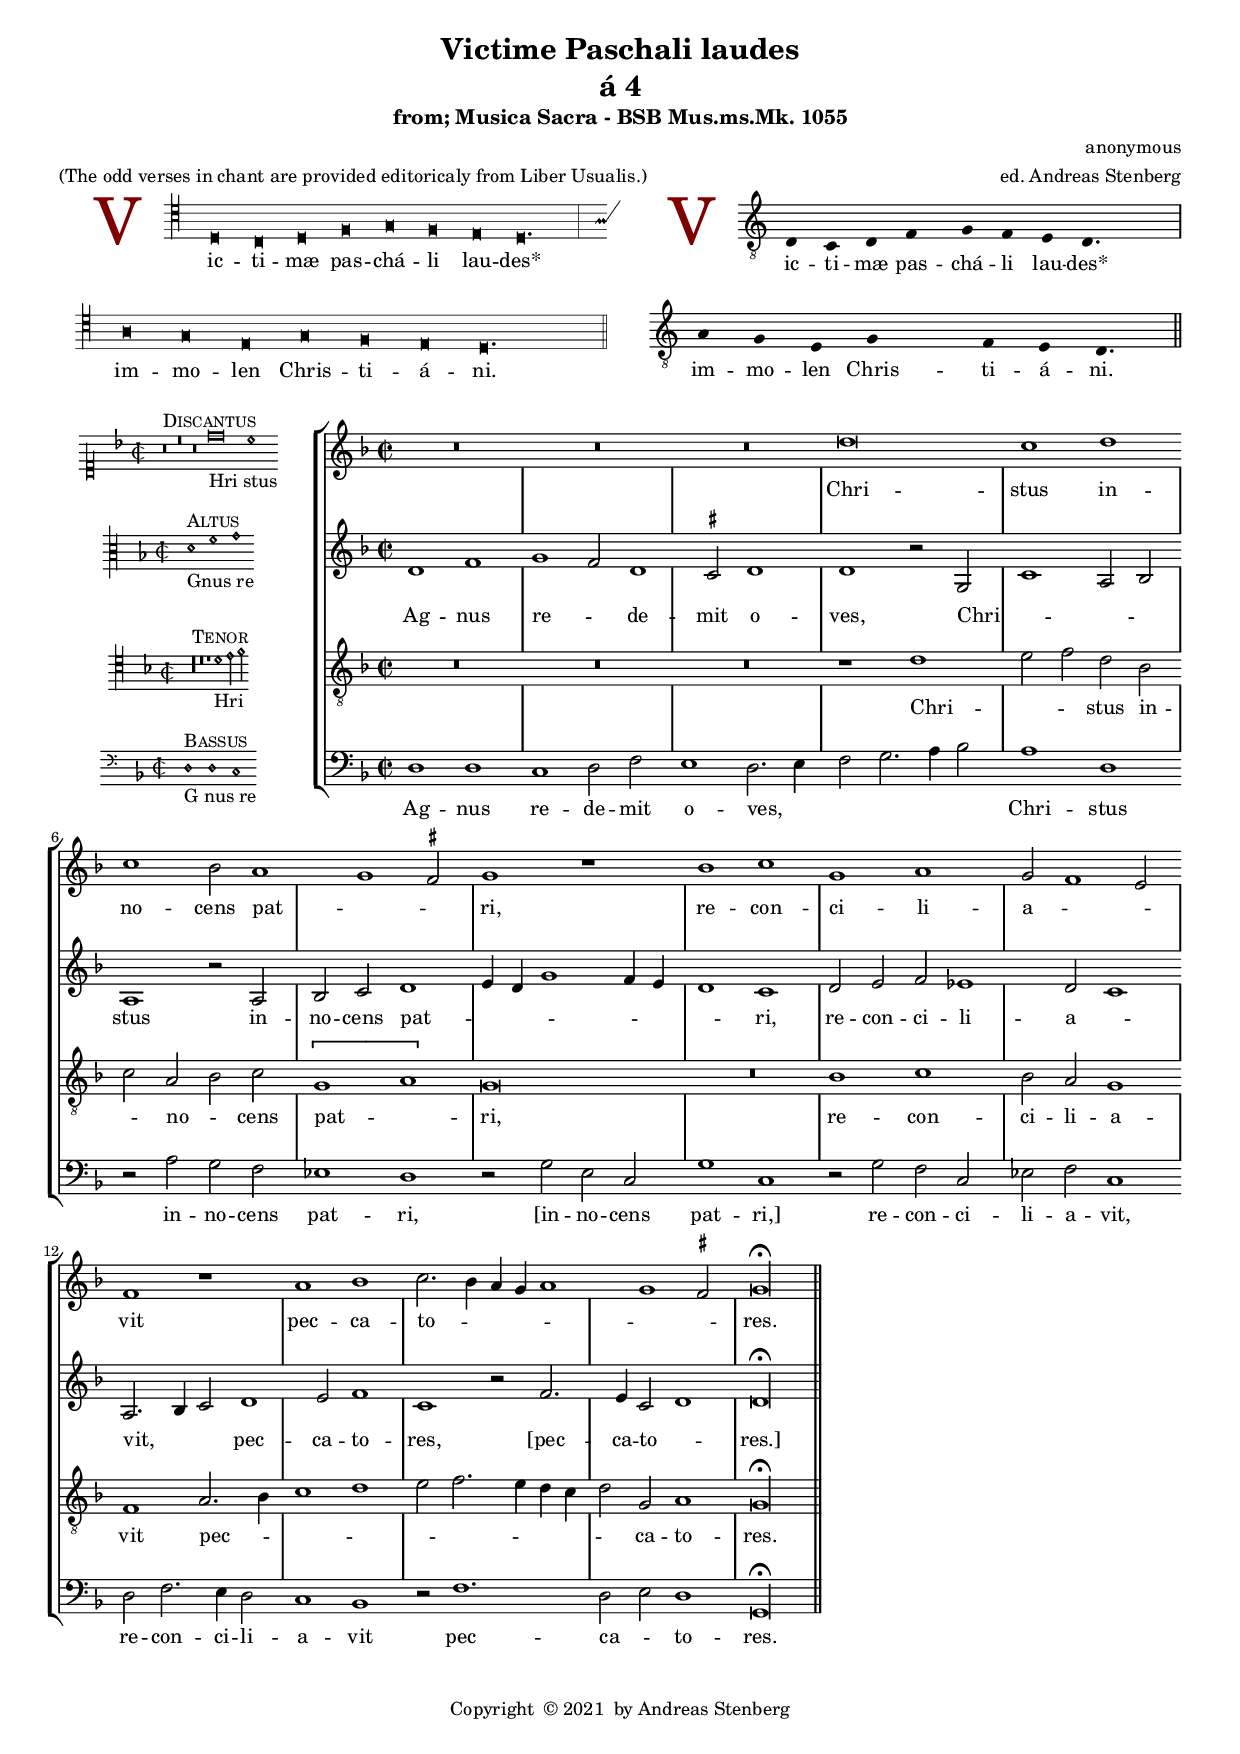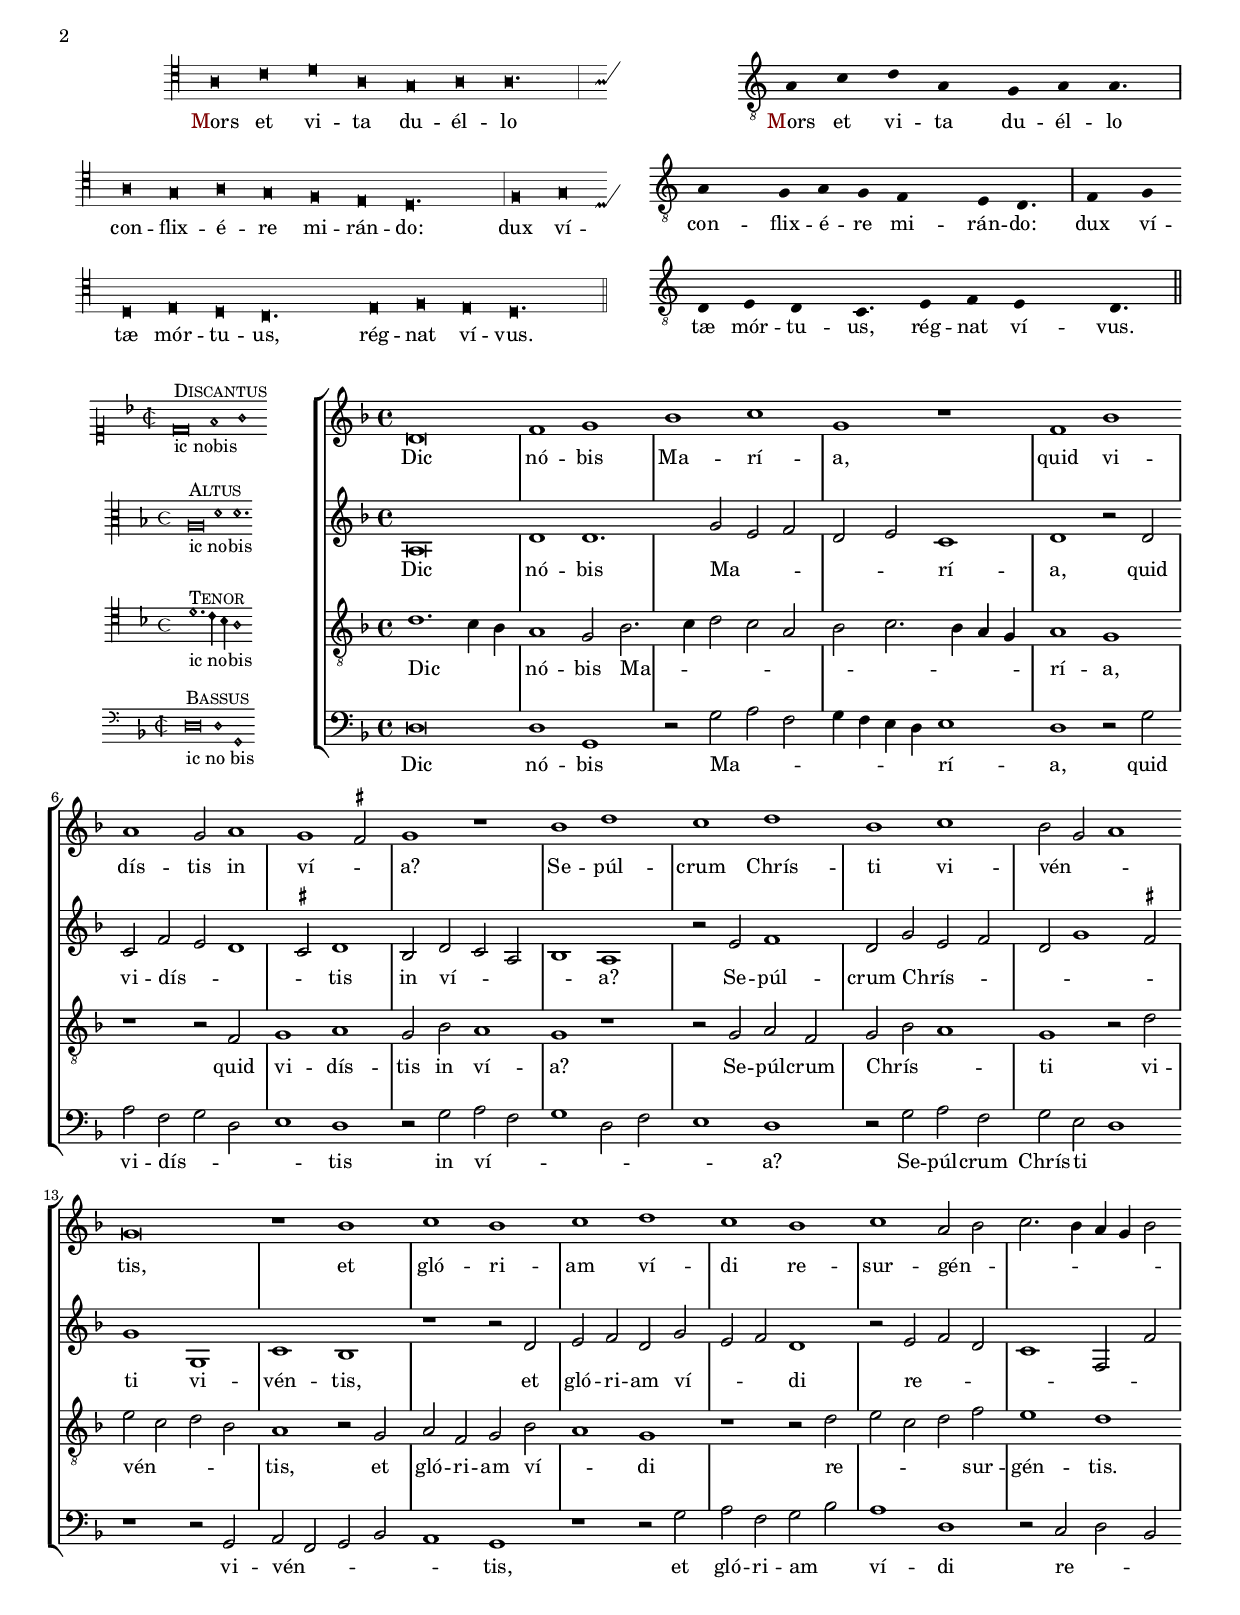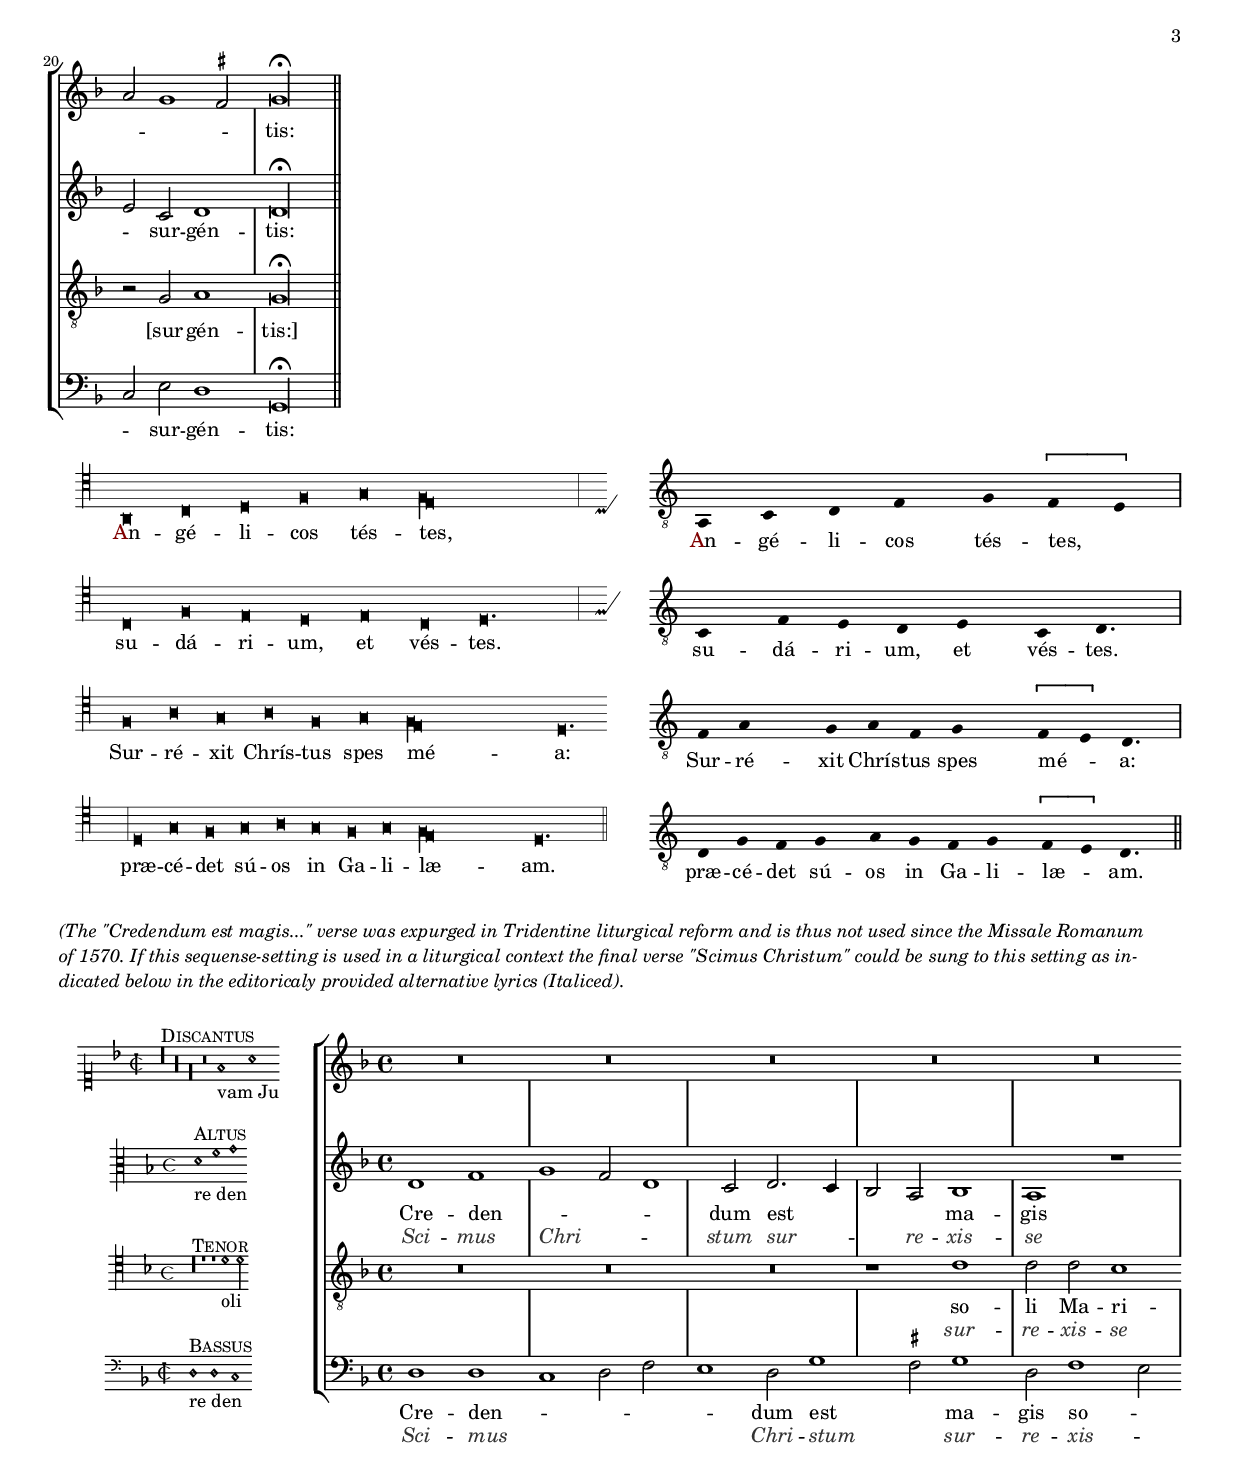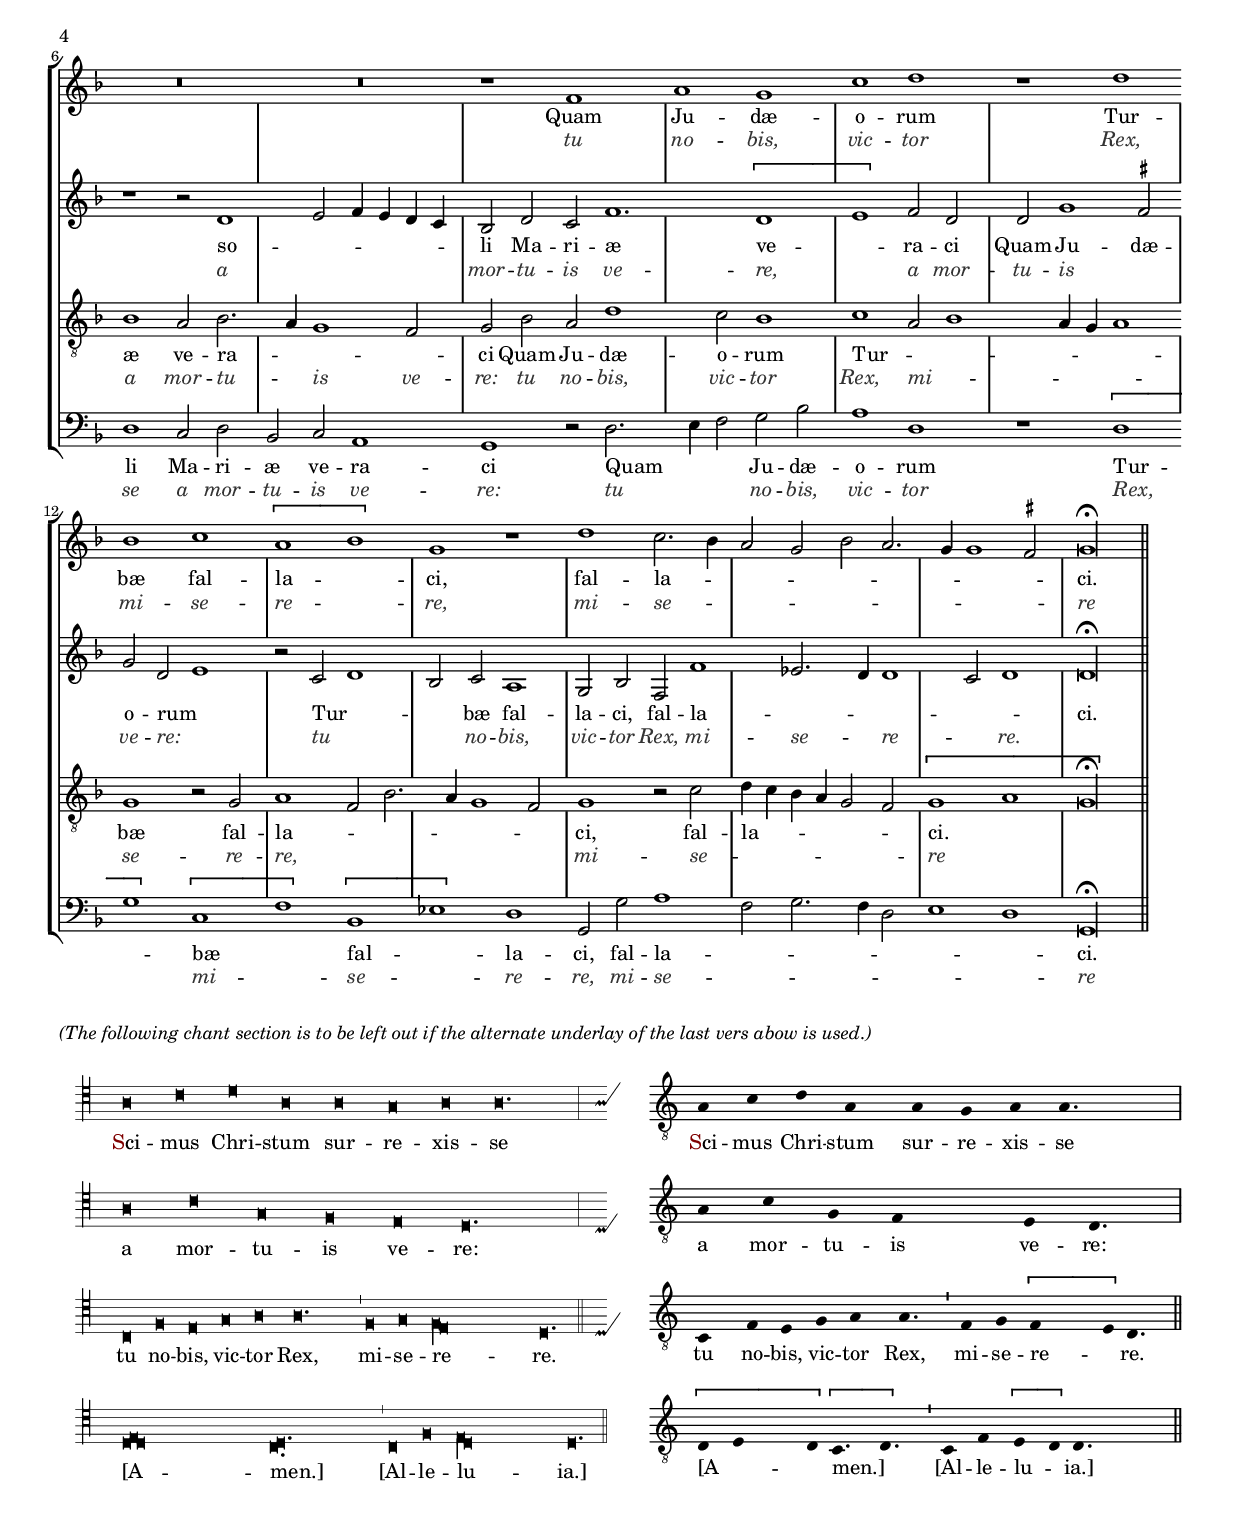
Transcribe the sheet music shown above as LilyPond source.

\version "2.18.0"
\include "deutsch.ly"
ficta = \once \set suggestAccidentals =##t
#(append! supported-clefs '(("mensural-f3" . ("clefs.mensural.f" 0 0))))
#(set-global-staff-size 16)
\header {
  title = \markup \center-column {
    "Victime Paschali laudes"
    "á 4"
    \vspace #0.5

  }
  subtitle = "from; Musica Sacra - BSB Mus.ms.Mk. 1055"
  composer = "anonymous"
  arranger = "ed. Andreas Stenberg"
  poet = ""
  meter ="(The odd verses in chant are provided editoricaly from Liber Usualis.) "
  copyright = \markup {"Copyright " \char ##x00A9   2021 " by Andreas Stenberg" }
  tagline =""
}

%% Victimae paschali laudes
chant = \relative c {
  \set Score.tempoHideNote = ##t
  \tempo \breve = 112
  \set Staff.instrumentName = \markup {
    \with-color #darkred  \fontsize #'11  "V" }
  \clef "petrucci-c4"
  \override Staff.TimeSignature.stencil =##f
  \override NoteHead.style =#'blackpetrucci
  d\breve c
  d f
  g f
  e d\breve. s1
  \break
  \once \revert Staff.BarLine.transparent
  \bar "|"
  a'\breve  g
  e g
  f e
  d\breve. s1
  \once \revert Staff.BarLine.transparent
  \bar "||"

}
Victimae = \lyricmode {
  ic  -- ti -- mæ pas -- chá -- li lau -- des*
  im -- mo -- len Chris -- ti -- á -- ni.
}
transcript = \relative {
  \set Staff.instrumentName = \markup {
    \with-color #darkred  \fontsize #'11  "V" }
  \clef "G_8"
  \override Staff.BarLine.transparent =##t
  \override Slur.transparent =##t
  d4 c
  d f
  g f
  e d4.
  \break
  \once \revert Staff.BarLine.transparent
  \bar "|"
  a'4  g
  e g
  f e
  d4.
  \once \revert Staff.BarLine.transparent
  \bar "||"

}
\markup {
  \column {
    \fill-line {
      \score {
        <<
          \new MensuralVoice = "discantus" \relative {
            \hide Score.BarNumber {
              %       \set Staff.instrumentName =\markup { \with-color #darkred "Antiph." }
              %              \override Staff.StaffSymbol.line-count = #4
              %              \override Staff.TimeSignature.stencil =##f
              \override NoteHead.style =#'blackpetrucci
              \chant
            }
          }
          \new Lyrics \lyricsto "discantus" {
            \Victimae
          }
        >>
        \layout {
          ragged-last = ##f
                    system-count = #2
          line-width = #90
        }
      }

      \score {
        \new Staff <<
          \new Voice = "melody" \transcript
          \new Lyrics = "one" \lyricsto melody \Victimae
        >>
        \layout {
          ragged-last = ##f
          system-count = #2
          line-width = #90
          \context {
            \Staff
            \remove "Time_signature_engraver"
            %      \remove "Bar_engraver"
          }
          \context {
            \Voice
            \remove "Stem_engraver"
          }
        }
      }
    }
    \vspace #1.5
  }
}

%% Agnus redemit oves

global = {
  \key f \major
}

sopMusic = \relative c'' {

  \set Score.tempoHideNote = ##t
  \tempo 2 = 112
  \time 2/2
  \set Timing.measureLength = #(ly:make-moment 4/2)
  \override Staff.BarLine.transparent = ##t
 R\breve*3
 d\breve
 c1 d1
 c1 b2 a1(
 g1 \ficta  fis2)
 g1 r1
 b1 c1
 g1 a1
 g2( f1 e2)
 f1 r1
 a1 b1
 c2.( b4 a4 g4
 a1
 g1 \ficta fis2)
 \cadenzaOn
 g\longa^\fermata
 \revert Staff.BarLine.transparent
  \bar "||"
  \cadenzaOff
}
sopWords = \lyricmode {
  Chri -- stus in -- no -- cens pat -- ri,
  re -- con -- ci -- li -- a -- vit
  pec -- ca -- to -- res.
}
altoMusic = \relative c' {
  \override Staff.BarLine.transparent = ##t
  d1 f1
  g1( f2) d1
  \ficta cis2 d1
  d1 r2 g,2(
  c1 a2 b2)
  a1 r2 a2
  b2 c2 d1(
  e4 d4 g1 f4 e4
  d1) c1
  d2 e2 f2 es1
  d2( c1)
  a2.( b4
  c2) d1
  e2 f1
  c1 r2 f2.
  e4 c2( d1)
  d\longa^\fermata
  \revert Staff.BarLine.transparent
}
altoWords = \lyricmode {
  Ag -- nus re -- de -- mit o -- ves,
  Chri -- stus in -- no -- cens pat -- ri,
  re -- con -- ci -- li -- a -- vit,
  pec -- ca -- to -- res,
  [pec -- ca -- to -- res.]
}
tenorMusic = \relative c' {
  \clef "G_8"
  \override Staff.BarLine.transparent = ##t
   R\breve*3
   r1 d1(
   e2 f2) d2 b2(
   c2) a2( b2) c2
   \[g1( a1)\]
   g\breve
   R\breve
   b1 c1
   b2 a2 g1
   f1 a2.( b4
   c1 d1
   e2
   f2. e4 d4 c4
   d2) g,2 a1
   g\longa^\fermata
 \revert Staff.BarLine.transparent
}
tenorWords = \lyricmode {
  Chri -- stus in -- no -- cens pat -- ri,
  re -- con -- ci -- li -- a -- vit
  pec -- ca -- to -- res.
}
bassMusic = \relative c {
  \override Staff.BarLine.transparent = ##t
  d1 d1
  c1 d2 f2
  e1 d2.( e4
  f2 g2. a4 b2)
  a1 d,1
  r2 a'2 g2 f2
  es1 d1
  r2 g2 e2 c2
  g'1 c,1
  r2 g'2 f2 c2
  es2 f2
  c1
  d2 f2. e4 d2
  c1 b1
  r2 f'1.
  d2( e2) d1
  g,\longa^\fermata
  \revert Staff.BarLine.transparent
}
bassWords = \lyricmode {
  Ag -- nus re -- de -- mit o -- ves,
  Chri -- stus in -- no -- cens pat -- ri,
  [in -- no -- cens pat -- ri,]
  re -- con -- ci -- li -- a -- vit,
  re -- con -- ci -- li -- a -- vit
  pec -- ca -- to -- res.
}
incipitDiscantus = \markup {
  \score {
    {
      %      \set Staff.instrumentName = #"Tenor "
      \override NoteHead.style = #'neomensural
      \override Rest.style = #'neomensural
      \override Staff.TimeSignature.style = #'mensural
      \cadenzaOn
      \clef "petrucci-c1"
      \key f \major
      \time 2/2

      r\breve ^\markup { \smallCaps"Discantus"}
      b'\breve \rest
      r\breve
      d''\breve_"Hri stus"
      c''1
    }
    \layout {
      \context {
        \Voice
        \remove "Ligature_bracket_engraver"
        \consists "Mensural_ligature_engraver"
      }
      line-width = 4.5\cm
    }
  }
}


incipitAltus = \markup {
  \score {
    {
      %      \set Staff.instrumentName = #"Tenor "
      \override NoteHead.style = #'neomensural
      \override Rest.style = #'neomensural
      \override Staff.TimeSignature.style = #'mensural
      \cadenzaOn
      \clef "petrucci-c3"
      \key f \major
      \time 2/2
      d'1^\markup \smallCaps"Altus"_"Gnus re"
      f'1 g'1
    }
    \layout {
      \context {
        \Voice
        \remove "Ligature_bracket_engraver"
        \consists "Mensural_ligature_engraver"
      }
      line-width = 4.5\cm
    }
  }
}


incipitTenor = \markup {
  \score {
    {
      %      \set Staff.instrumentName = #"Tenor "
      \override NoteHead.style = #'neomensural
      \override Rest.style = #'neomensural
      \override Staff.TimeSignature.style = #'mensural
      \cadenzaOn
      \clef "petrucci-c4"
      \key f \major
      \time 2/2
      c'\longa \rest ^\markup \smallCaps"Tenor"
      c'\breve \rest
      c'1 \rest d'1_"Hri "
      e'2 f'2
    }
    \layout {
      \context {
        \Voice
        \remove "Ligature_bracket_engraver"
        \consists "Mensural_ligature_engraver"
      }
      line-width = 5.0\cm
    }
  }
}
#(append! supported-clefs '(("mensural-f3" . ("clefs.mensural.f" 0 0))))

incipitBassus = \markup {
  \score {
    {
      %      \set Staff.instrumentName = #"Tenor "
      \override NoteHead.style = #'neomensural
      \override Rest.style = #'neomensural
      \override Staff.TimeSignature.style = #'mensural
      \cadenzaOn
      \clef "mensural-f"
      \key f \major
      \time 2/2
      d1 ^\markup \smallCaps"Bassus"_"G nus re"
      d1 c1
    }
    \layout {
      \context {
        \Voice
        \remove "Ligature_bracket_engraver"
        \consists "Mensural_ligature_engraver"
      }
      line-width = 4.5\cm
    }
  }
}


\score {
  <<
    \new StaffGroup \with {
      \override VerticalAxisGroup.staff-staff-spacing = #'((basic-distance . 12))
    } <<
      \new Staff = treble <<
        \set Staff.instrumentName = \incipitDiscantus
        \new Voice = "sopranos" {
          \set  Staff.midiInstrument ="choir aahs"
          %	\voiceOne
          << \global \sopMusic >>
        }
      >>
      \new Lyrics = sopranos { s1 }

      \new Staff = "medius" <<
        \set Staff.instrumentName = \incipitAltus

        \new Voice = "altos" {
          %	\voiceTwo
          \set  Staff.midiInstrument ="choir aahs"
          << \global \altoMusic >>
        }
      >>

      \new Lyrics = "altos" { s1 }
      \new Staff = tenors <<
        \set Staff.instrumentName = \incipitTenor

        \clef "treble"
        \new Voice = "tenors" {
          \set  Staff.midiInstrument ="choir aahs"
          %	\voiceOne
          << \global \tenorMusic >>
        }
      >>
      \new Lyrics = "tenors" { s1 }

      \new Staff ="basses" {
        \set Staff.instrumentName = \incipitBassus

        \new Voice = "basses" {
          \set  Staff.midiInstrument ="choir aahs"
          \clef "bass"
          %	\voiceTwo
          << \global \bassMusic >>
        }
      }
    >>
    \new Lyrics = basses { s1 }

    \context Lyrics = sopranos \lyricsto sopranos \sopWords
    \context Lyrics = altos \lyricsto altos \altoWords
    \context Lyrics = tenors \lyricsto tenors \tenorWords
    \context Lyrics = basses \lyricsto basses \bassWords
  >>
  \layout {
    \context {
      \Score
      % no bars in staves
      %      \override BarLine.transparent = ##t

    }
    % the next three instructions keep the lyrics between the bar lines
    \context {
      \Lyrics
      \consists "Bar_engraver"
      \override BarLine.transparent = ##t
    }
    \context {
      \StaffGroup
      \consists "Separating_line_group_engraver"
    }
    \context {
      \Voice
      % no slurs
      \override Slur.transparent = ##t
      % Comment in the below "\remove" command to allow line
      % breaking also at those barlines where a note overlaps
      % into the next bar.  The command is commented out in this
      % short example score, but especially for large scores, you
      % will typically yield better line breaking and thus improve
      % overall spacing if you comment in the following command.
      %\remove "Forbid_line_break_engraver"
    }
    indent = 4.5\cm
  }

}
\paper {
  ragged-bottom = ##t
  ragged-last-bottom = ##t
  ragged-last = ##t
}

%% Mors et vita

\pageBreak
chantII = \relative c {
  \set Score.tempoHideNote = ##t
  \tempo \breve = 112
  \clef "petrucci-c4"
  \override Staff.TimeSignature.stencil =##f
  \override NoteHead.style =#'blackpetrucci
  \time 2/2
  a'\breve c
  d a
  g a
  a\breve. s1
  \break
  \once \revert Staff.BarLine.transparent
  \bar "|"
  a\breve  g
  a g
  f e
  d\breve. s1
  \once \revert Staff.BarLine.transparent
  \bar "|"
  f\breve  g
  d e
  d c\breve. s1
  e\breve f
  e
  d\breve. s1
  \once \revert Staff.BarLine.transparent
  \bar "||"

}
Mors-et-vita = \lyricmode {
  \markup { \concat { \with-color #darkred M ors } } et vi -- ta du -- él -- lo
  con -- flix -- é -- re mi -- rán -- do:
  dux ví -- tæ mór -- tu -- us, rég -- nat ví -- vus.
}
transcriptII = \relative {
  \clef "G_8"
  \hide Score.BarNumber
  \override Staff.BarLine.transparent =##t
  \override Slur.transparent =##t
  a4 c
  d a
  g a
  a4.
  \once \revert Staff.BarLine.transparent
  \bar "|"
  a4  g
  a g
  f e
  d4.
  \once \revert Staff.BarLine.transparent
  \bar "|"
  f4  g \break \bar ""
  d e
  d c4.
  e4 f
  e
  d4.
  \once \revert Staff.BarLine.transparent
  \bar "||"

}
\markup {
  \column {
    \fill-line {
      \score {
        <<
          \new MensuralVoice = "discantus" \relative {
            \hide Score.BarNumber {
              %       \set Staff.instrumentName =\markup { \with-color #darkred "Antiph." }
              %              \override Staff.StaffSymbol.line-count = #4
              %              \override Staff.TimeSignature.stencil =##f
              \override NoteHead.style =#'blackpetrucci
              \chantII
            }
          }
          \new Lyrics \lyricsto "discantus" {
            \Mors-et-vita
          }
        >>
        \layout {
          ragged-last = ##f
          system-count = #3
          line-width = #90
        }
      }
      \score {
        \new Staff <<
          \new Voice = "melody" \transcriptII
          \new Lyrics = "one" \lyricsto melody \Mors-et-vita
        >>
        \layout {
          ragged-last = ##f
          %          system-count = #1
          line-width = #90
          \context {
            \Staff
            \remove "Time_signature_engraver"
            %      \remove "Bar_engraver"
          }
          \context {
            \Voice
            \remove "Stem_engraver"
          }
        }
      }
    }
    \vspace #1.5
  }
}
%% Dic nobis Maria
globalII = {
  \key f \major
}

sopMusicII = \relative c' {

  \set Score.tempoHideNote = ##t
  \tempo 1 = 112
  \time 4/4
  \set Timing.measureLength = #(ly:make-moment 4/2)
  \override Staff.BarLine.transparent = ##t
 d\breve
 f1 g1
 b1 c1
 g1 r1
 f1 b1
 a1 g2 a1
 g1( \ficta fis2)
 g1
 r1
 b1 d1
 c1 d1
 b1 c1
 b2( g2 a1)
 g\breve
 r1 b1
 c1 b1
 c1 d1
 c1 b1
 c1 a2( b2
 c2. b4 a4 g4 b2
 a2 g1 \ficta fis2)
 \cadenzaOn
 g\longa^\fermata
 \revert Staff.BarLine.transparent
  \bar "||"
  \cadenzaOff
}
sopWordsII = \lyricmode {
  Dic nó -- bis Ma -- rí -- a,
  quid vi -- dís -- tis in ví -- a?

  Se -- púl -- crum Chrís -- ti vi -- vén -- tis,
  et gló -- ri -- am ví -- di re -- sur -- gén -- tis:
}
altoMusicII = \relative c' {
  \override Staff.BarLine.transparent = ##t
  a\breve
  d1 d1.
  g2( e2 f2
  d2 e2) c1
  d1 r2 d2
  c2 f2( e2
  d1 \ficta
  cis2) d1
  b2 d2( c2 a2
  b1) a1
  r2 e'2 f1
  d2 g2( e2 f2
  d2 g1 \ficta fis2)
  g1 g,1
  c1 b1
  r1 r2 d2
  e2 f2 d2 g2(
  e2 f2) d1
  r2 e2( f2 d2
  c1 f,2 f'2
  e2) c2 d1
  d\longa^\fermata
  \revert Staff.BarLine.transparent
}
altoWordsII = \lyricmode {
  Dic nó -- bis Ma -- rí -- a,
  quid vi -- dís -- tis in ví -- a?

  Se -- púl -- crum Chrís -- ti vi -- vén -- tis,
  et gló -- ri -- am ví -- di re -- sur -- gén -- tis:
}
tenorMusicII = \relative c' {
  \clef "G_8"
  \override Staff.BarLine.transparent = ##t
   d1.( c4 b4)
   a1 g2 b2.(
   c4 d2 c2 a2
   b2 c2. b4 a4 g4)
   a1 g1
   r1 r2 f2
   g1 a1
   g2 b2 a1
   g1 r1
   r2 g2 a2 f2
   g2( b2 a1)
   g1  r2 d'2
   e2( c2
   d2 b2)
   a1 r2 g2
   a2 f2  g2 b2(
   a1) g1
   r1 r2 d'2(
   e2 c2  d2) f2
   e1 d1
   r2 g,2 a1
   g\longa^\fermata
 \revert Staff.BarLine.transparent
}
tenorWordsII = \lyricmode {
  Dic nó -- bis Ma -- rí -- a,
  quid vi -- dís -- tis in ví -- a?

  Se -- púl -- crum Chrís -- ti vi -- vén -- tis,
  et gló -- ri -- am ví -- di re -- sur -- gén -- tis.
  [sur -- gén -- tis:]
}
bassMusicII = \relative c {
  \override Staff.BarLine.transparent = ##t
  d\breve
  d1 g,1
  r2 g'2( a2 f2
  g4 f4 e4 d4 ) e1
  d1 r2 g2
  a2 f2( g2 d2
  e1) d1
  r2 g2 a2( f2
  g1 d2 f2
  e1) d1
  r2 g2 a2 f2
  g2 e2( d1)
  r1 r2 g,2
  a2( f2
  g2 b2
  a1) g1
  r1 r2 g'2
  a2 f2 g2( b2)
  a1 d,1
  r2 c2( d2 b2
  c2) e2  d1
  g,\longa^\fermata
  \revert Staff.BarLine.transparent
}
bassWordsII = \lyricmode {
  Dic nó -- bis Ma -- rí -- a,
  quid vi -- dís -- tis in ví -- a?

  Se -- púl -- crum Chrís -- ti vi -- vén -- tis,
  et gló -- ri -- am ví -- di re -- sur -- gén -- tis:
}
incipitDiscantusII = \markup {
  \score {
    {
      %      \set Staff.instrumentName = #"Tenor "
      \override NoteHead.style = #'neomensural
      \override Rest.style = #'neomensural
      \override Staff.TimeSignature.style = #'mensural
      \cadenzaOn
      \clef "petrucci-c1"
      \key f \major
      \time 2/2

      d'\breve ^\markup { \smallCaps"Discantus"} _"ic nobis"
      f'1 g'1
    }
    \layout {
      \context {
        \Voice
        \remove "Ligature_bracket_engraver"
        \consists "Mensural_ligature_engraver"
      }
      line-width = 4.5\cm
    }
  }
}


incipitAltusII = \markup {
  \score {
    {
      %      \set Staff.instrumentName = #"Tenor "
      \override NoteHead.style = #'neomensural
      \override Rest.style = #'neomensural
      \override Staff.TimeSignature.style = #'mensural
      \cadenzaOn
      \clef "petrucci-c3"
      \key f \major
      \time 4/4
      a\breve^\markup \smallCaps"Altus"_"ic nobis"
      d'1 d'1.
    }
    \layout {
      \context {
        \Voice
        \remove "Ligature_bracket_engraver"
        \consists "Mensural_ligature_engraver"
      }
      line-width = 4.5\cm
    }
  }
}


incipitTenorII = \markup {
  \score {
    {
      %      \set Staff.instrumentName = #"Tenor "
      \override NoteHead.style = #'neomensural
      \override Rest.style = #'neomensural
      \override Staff.TimeSignature.style = #'mensural
      \cadenzaOn
      \clef "petrucci-c4"
      \key f \major
      \time 4/4
      d'1.^\markup \smallCaps"Tenor" _"ic nobis"
      c'4 b4 a1
    }
    \layout {
      \context {
        \Voice
        \remove "Ligature_bracket_engraver"
        \consists "Mensural_ligature_engraver"
      }
      line-width = 5.0\cm
    }
  }
}
#(append! supported-clefs '(("mensural-f3" . ("clefs.mensural.f" 0 0))))

incipitBassusII = \markup {
  \score {
    {
      %      \set Staff.instrumentName = #"Tenor "
      \override NoteHead.style = #'neomensural
      \override Rest.style = #'neomensural
      \override Staff.TimeSignature.style = #'mensural
      \cadenzaOn
      \clef "mensural-f"
      \key f \major
      \time 2/2
      d\breve^\markup \smallCaps"Bassus"_"ic no bis"
      d1 g,1
    }
    \layout {
      \context {
        \Voice
        \remove "Ligature_bracket_engraver"
        \consists "Mensural_ligature_engraver"
      }
      line-width = 4.5\cm
    }
  }
}


\score {
  <<
    \new StaffGroup \with {
      \override VerticalAxisGroup.staff-staff-spacing = #'((basic-distance . 12))
    } <<
      \new Staff = treble <<
        \set Staff.instrumentName = \incipitDiscantusII
        \new Voice = "sopranos" {
          \set  Staff.midiInstrument ="choir aahs"
          %	\voiceOne
          << \globalII \sopMusicII >>
        }
      >>
      \new Lyrics = sopranos { s1 }

      \new Staff = "medius" <<
        \set Staff.instrumentName = \incipitAltusII

        \new Voice = "altos" {
          %	\voiceTwo
          \set  Staff.midiInstrument ="choir aahs"
          << \globalII \altoMusicII >>
        }
      >>

      \new Lyrics = "altos" { s1 }
      \new Staff = tenors <<
        \set Staff.instrumentName = \incipitTenorII

        \clef "treble"
        \new Voice = "tenors" {
          \set  Staff.midiInstrument ="choir aahs"
          %	\voiceOne
          << \globalII \tenorMusicII >>
        }
      >>
      \new Lyrics = "tenors" { s1 }

      \new Staff ="basses" {
        \set Staff.instrumentName = \incipitBassusII

        \new Voice = "basses" {
          \set  Staff.midiInstrument ="choir aahs"
          \clef "bass"
          %	\voiceTwo
          << \globalII \bassMusicII >>
        }
      }
    >>
    \new Lyrics = basses { s1 }

    \context Lyrics = sopranos \lyricsto sopranos \sopWordsII
    \context Lyrics = altos \lyricsto altos \altoWordsII
    \context Lyrics = tenors \lyricsto tenors \tenorWordsII
    \context Lyrics = basses \lyricsto basses \bassWordsII
  >>
  \layout {
    \context {
      \Score
      % no bars in staves
      %      \override BarLine.transparent = ##t

    }
    % the next three instructions keep the lyrics between the bar lines
    \context {
      \Lyrics
      \consists "Bar_engraver"
      \override BarLine.transparent = ##t
    }
    \context {
      \StaffGroup
      \consists "Separating_line_group_engraver"
    }
    \context {
      \Voice
      % no slurs
      \override Slur.transparent = ##t
      % Comment in the below "\remove" command to allow line
      % breaking also at those barlines where a note overlaps
      % into the next bar.  The command is commented out in this
      % short example score, but especially for large scores, you
      % will typically yield better line breaking and thus improve
      % overall spacing if you comment in the following command.
      %\remove "Forbid_line_break_engraver"
    }
    indent = 4.5\cm
  }
  \header {
    piece = \markup {

    }
  }

}

%% Angelicos testes

% \pageBreak
chantIII = \relative c {
  \set Score.tempoHideNote = ##t
  \tempo \breve = 112
  \clef "petrucci-c4"
  \override Staff.TimeSignature.stencil =##f
  \override NoteHead.style =#'blackpetrucci
  \time 2/2
  a\breve c
  d f
  g
  \[f\melisma e\longa\melismaEnd\]
  \once \revert Staff.BarLine.transparent
  \bar "|"
  c\breve  f
  e d
  e c
  d\breve. s1
  \break
  \once \revert Staff.BarLine.transparent
  \bar "|"
  f\breve  a
  g a
  f g
  \[f\melisma e\longa*1/2\melismaEnd\]
  d\breve. s1
  \once \revert Staff.BarLine.transparent
  \bar "|"

  d\breve g
  f g
  a g
  f g
  \[f\melisma e\longa*1/2\melismaEnd\]
  d\breve. s1
  \once \revert Staff.BarLine.transparent
  \bar "||"

}
Angelicos = \lyricmode {
  \markup { \concat { \with-color #darkred A n } } -- gé -- li -- cos tés -- tes,
  su -- dá -- ri -- um, et vés -- tes.

  Sur -- ré -- xit Chrís -- tus spes mé -- a:
  præ -- cé -- det sú -- os  in Ga -- li -- læ -- am.
}
transcriptIII = \relative {
  \hide Score.BarNumber
  \clef "G_8"
  \override Staff.BarLine.transparent =##t
  \override Slur.transparent =##t
  a,4 c
  d f
  g
  \[f\melisma e4\melismaEnd\]
  \break
  \once \revert Staff.BarLine.transparent
  \bar "|"
  c4  f
  e d
  e c
  d4.
  \break
  \once \revert Staff.BarLine.transparent
  \bar "|"
  f4  a
  g a
  f g
  \[f\melisma e4\melismaEnd\]
  d4.
  \once \revert Staff.BarLine.transparent
  \bar "|"

  d4 g
  f g
  a g
  f g
  \[f\melisma e4\melismaEnd\]
  d4.
  \once \revert Staff.BarLine.transparent
  \bar "||"

}
\markup {
  \column {
    \fill-line {
      \score {
        <<
          \new MensuralVoice = "discantus" \relative {
            \hide Score.BarNumber {
              %       \set Staff.instrumentName =\markup { \with-color #darkred "Antiph." }
              %              \override Staff.StaffSymbol.line-count = #4
              %              \override Staff.TimeSignature.stencil =##f
              \override NoteHead.style =#'blackpetrucci
              \chantIII
            }
          }
          \new Lyrics \lyricsto "discantus" {
            \Angelicos
          }
        >>
        \layout {
          indent = #0.0
          ragged-last = ##f
          system-count = #4
          line-width = #90
        }
      }

      \score {
        \new Staff <<
          \new Voice = "melody" \transcriptIII
          \new Lyrics = "one" \lyricsto melody \Angelicos
        >>
        \layout {
          indent = #0.0
          ragged-last = ##f
          system-count = #4
          line-width = #90

          \context {
            \Staff
            \remove "Time_signature_engraver"
            %      \remove "Bar_engraver"
          }
          \context {
            \Voice
            \remove "Stem_engraver"
          }
        }
      }
    }
    \vspace #1.5
  }
}
%% Credendum est magis
\markup {
  \column {
    \italic
    "(The \"Credendum est magis...\" verse was expurged in Tridentine liturgical reform and is thus not used since the Missale Romanum "
    \italic
    "of 1570. If this sequense-setting is used in a liturgical context the final verse \"Scimus Christum\" could be sung to this setting as in- "
    \italic
    "dicated below in the editoricaly provided alternative lyrics (Italiced)."
    \vspace #1.5
  }
}

\layout {
  \context {
    \Lyrics
    \name AltLyrics
    \alias Lyrics
    \override StanzaNumber.font-series = #'medium
    \override LyricText.font-shape = #'italic
    \override LyricText.color = #(x11-color 'grey20)
  }
  \context {
    \StaffGroup
    \accepts AltLyrics
  }
}


globalIII = {
  \key f \major
}

sopMusicIII = \relative c' {

  \set Score.tempoHideNote = ##t
  \tempo 2 = 112
  \time 4/4
  \set Timing.measureLength = #(ly:make-moment 4/2)
  \override Staff.BarLine.transparent = ##t
 R\breve*7
 r1 f1
 a1 g1
 c1 d1
 r1 d1
 b1 c1
 \[a1( b1)\]
 g1 r1
 d'1 c2.( b4
 a2 g2
 b2 a2.
 g4 g1 \ficta fis2)
 \cadenzaOn
 g\longa^\fermata
 \revert Staff.BarLine.transparent
  \bar "||"
 \cadenzaOff
}
sopWordsIII = \lyricmode {
  Quam Ju -- dæ -- o -- rum Tur -- bæ fal -- la -- ci,
  fal -- la -- ci.
}
sopWordsIIIb = \lyricmode {
%  Sci  -- mus Chri -- stum sur -- re -- xis -- se
%  a_mor -- tu -- is
%  a mor -- tu -- is ve -- re:
  tu no -- bis, vic -- tor Rex, mi -- se -- re -- re,
  mi -- se -- re -- re.
}
altoMusicIII = \relative c' {
  \override Staff.BarLine.transparent = ##t
  d1 f1(
  g1 f2 d1)
  c2 d2.( c4
  b2 a2) b1
  a1 r1
  r1 r2 d1(
  e2 f4 e4 d4 c4)
  b2 d2 c2 f1.
  \[d1(
  e1)\] f2 d2
  d2 g1 \ficta  fis2
  g2 d2( e1)
  r2 c2(
  d1
  b2) c2 a1
  g2 b2 f2 f'1(
  es2. d4 d1
  c2 d1)
  d\longa^\fermata
  \revert Staff.BarLine.transparent
}
altoWordsIII = \lyricmode {
  Cre -- den -- dum est ma -- gis so -- li
  Ma -- ri -- æ ve -- ra -- ci
  Quam Ju -- dæ -- o -- rum Tur -- bæ fal -- la -- ci,
  fal -- la -- ci.
}
altoWordsIIIb = \lyricmode {
  \set ignoreMelismata = ##t  Sci  -- mus   Chri -- _ _ stum  sur -- _ _ re -- xis -- se
  %a_mor -- tu -- is
  \unset ignoreMelismata
  a mor -- tu -- is ve -- re,
  a mor -- tu -- is _  ve -- re:
  tu no -- bis, vic -- tor Rex, \set ignoreMelismata = ##t mi -- se -- _ re -- _ re.
}
tenorMusicIII = \relative c' {
  \clef "G_8"
  \override Staff.BarLine.transparent = ##t
   R\breve*3
   r1 d1
   d2 d2 c1
   b1 a2 b2.(
   a4 g1 f2)
   g2 b2 a2 d1
   c2 b1
   c1( a2 b1
   a4 g4 a1)
   g1 r2 g2
   a1( f2 b2.
   a4 g1
   f2) g1
   r2 c2 d4( c4
   b4 a4 g2 f2)
   \[g1( a1
   g\longa^\fermata\]
 \revert Staff.BarLine.transparent
}
tenorWordsIII = \lyricmode {
  so -- li Ma -- ri -- æ ve -- ra -- ci
  Quam Ju -- dæ -- o -- rum Tur -- bæ fal -- la -- ci,
  fal -- la -- ci.
}
tenorWordsIIIb = \lyricmode {
  %Sci  -- mus Chri -- stum
  sur -- re -- xis -- se
  a mor -- \set ignoreMelismata = ##t tu -- _ is ve -- re:
  tu no -- bis, vic -- tor Rex, \unset ignoreMelismata mi -- se -- re -- re,
  mi -- se -- _ re -- re.
}
bassMusicIII = \relative c {
  \override Staff.BarLine.transparent = ##t
  d1 d1(
  c1 d2 f2
  e1) d2 g1( \ficta fis2)
  g1 d2 f1(
  e2)
  d1
  c2 d2 b2 c2
  a1 g1
  r2 d'2.( e4 f2)
  g2 b2 a1
  d,1 r1
  \[d1( g1)\]
  \[c,1( f1)\]
  \[b,1( es1)\]
  d1 g,2 g'2
  a1( f2 g2.
  f4 d2 e1
  d1)
  g,\longa^\fermata
  \revert Staff.BarLine.transparent
}
bassWordsIII = \lyricmode {
  Cre -- den -- dum est ma -- gis so -- li
  Ma -- ri -- æ ve -- ra -- ci
  Quam Ju -- dæ -- o -- rum Tur -- bæ fal -- la -- ci,
  fal -- la -- ci.
}
bassWordsIIIb = \lyricmode {
  Sci  -- mus Chri -- stum sur -- re -- xis -- se
  %a_mor -- tu -- is
  a mor -- tu -- is ve -- re:
  tu no -- bis, vic -- tor Rex, mi -- se -- re -- re,
  mi -- se -- re -- re.
}
incipitDiscantusIII = \markup {
  \score {
    {
      %      \set Staff.instrumentName = #"Tenor "
      \override NoteHead.style = #'neomensural
      \override Rest.style = #'neomensural
      \override Staff.TimeSignature.style = #'mensural
      \cadenzaOn
      \clef "petrucci-c1"
      \key f \major
      \time 2/2

      b'\longa \rest ^\markup { \smallCaps"Discantus"}
      g'\longa \rest
      e'\longa \rest
      g'\breve\rest
      f'1_"vam Ju"
      a'1
    }
    \layout {
      \context {
        \Voice
        \remove "Ligature_bracket_engraver"
        \consists "Mensural_ligature_engraver"
      }
      line-width = 4.5\cm
    }
  }
}


incipitAltusIII = \markup {
  \score {
    {
      %      \set Staff.instrumentName = #"Tenor "
      \override NoteHead.style = #'neomensural
      \override Rest.style = #'neomensural
      \override Staff.TimeSignature.style = #'mensural
      \cadenzaOn
      \clef "petrucci-c3"
      \key f \major
      \time 4/4
      d'1^\markup \smallCaps"Altus"_"re den"
      f'1 g'1
    }
    \layout {
      \context {
        \Voice
        \remove "Ligature_bracket_engraver"
        \consists "Mensural_ligature_engraver"
      }
      line-width = 4.5\cm
    }
  }
}


incipitTenorIII = \markup {
  \score {
    {
      %      \set Staff.instrumentName = #"Tenor "
      \override NoteHead.style = #'neomensural
      \override Rest.style = #'neomensural
      \override Staff.TimeSignature.style = #'mensural
      \cadenzaOn
      \clef "petrucci-c4"
      \key f \major
      \time 4/4
      c'\longa \rest ^\markup \smallCaps"Tenor"
      c'1 \rest c'1\rest
      d'1_"oli"
      d'2
    }
    \layout {
      \context {
        \Voice
        \remove "Ligature_bracket_engraver"
        \consists "Mensural_ligature_engraver"
      }
      line-width = 5.0\cm
    }
  }
}
#(append! supported-clefs '(("mensural-f3" . ("clefs.mensural.f" 0 0))))

incipitBassusIII = \markup {
  \score {
    {
      %      \set Staff.instrumentName = #"Tenor "
      \override NoteHead.style = #'neomensural
      \override Rest.style = #'neomensural
      \override Staff.TimeSignature.style = #'mensural
      \cadenzaOn
      \clef "mensural-f"
      \key f \major
      \time 2/2
      d1^\markup \smallCaps"Bassus"_"re den"
      d1 c1
    }
    \layout {
      \context {
        \Voice
        \remove "Ligature_bracket_engraver"
        \consists "Mensural_ligature_engraver"
      }
      line-width = 4.5\cm
    }
  }
}


\score {
  <<
    \new StaffGroup \with {
      \override VerticalAxisGroup.staff-staff-spacing = #'((basic-distance . 12))
    } <<
      \new Staff = treble <<
        \set Staff.instrumentName = \incipitDiscantusIII
        \new Voice = "sopranos" {
          \set  Staff.midiInstrument ="choir aahs"
          %	\voiceOne
          << \globalIII \sopMusicIII >>
        }
      >>
      \new Lyrics = sopranos { s1 }
      \new AltLyrics = sopranos { s1 }

      \new Staff = "medius" <<
        \set Staff.instrumentName = \incipitAltusIII

        \new Voice = "altos" {
          %	\voiceTwo
          \set  Staff.midiInstrument ="choir aahs"
          << \globalIII \altoMusicIII >>
        }
      >>

      \new Lyrics = "altos" { s1 }
      \new AltLyrics = "altos" { s1 }

      \new Staff = tenors <<
        \set Staff.instrumentName = \incipitTenorIII

        \clef "treble"
        \new Voice = "tenors" {
          \set  Staff.midiInstrument ="choir aahs"
          %	\voiceOne
          << \globalIII \tenorMusicIII >>
        }
      >>

      \new Lyrics = "tenors" { s1 }
      \new AltLyrics = "tenors" { s1 }

      \new Staff ="basses" {
        \set Staff.instrumentName = \incipitBassusIII

        \new Voice = "basses" {
          \set  Staff.midiInstrument ="choir aahs"
          \clef "bass"
          %	\voiceTwo
          << \globalIII \bassMusicIII >>
        }
      }
    >>

    \new Lyrics = basses { s1 }
    \new AltLyrics = basses { s1 }

    \context Lyrics = sopranos \lyricsto sopranos \sopWordsIII
    \context AltLyrics = sopranos \lyricsto sopranos \sopWordsIIIb
    \context Lyrics = altos \lyricsto altos \altoWordsIII
    \context AltLyrics = altos \lyricsto altos \altoWordsIIIb
    \context Lyrics = tenors \lyricsto tenors \tenorWordsIII
    \context AltLyrics = tenors \lyricsto tenors \tenorWordsIIIb
    \context Lyrics = basses \lyricsto basses \bassWordsIII
    \context AltLyrics = basses \lyricsto basses \bassWordsIIIb
  >>
  \layout {
    \context {
      \Score
      % no bars in staves
      %      \override BarLine.transparent = ##t

    }
    % the next three instructions keep the lyrics between the bar lines
    \context {
      \Lyrics
      \consists "Bar_engraver"
      \override BarLine.transparent = ##t
    }
    \context {
      \StaffGroup
      \consists "Separating_line_group_engraver"
    }
    \context {
      \Voice
      % no slurs
      \override Slur.transparent = ##t
      % Comment in the below "\remove" command to allow line
      % breaking also at those barlines where a note overlaps
      % into the next bar.  The command is commented out in this
      % short example score, but especially for large scores, you
      % will typically yield better line breaking and thus improve
      % overall spacing if you comment in the following command.
      %\remove "Forbid_line_break_engraver"
    }
    indent = 4.5\cm
  }
  \header {
    piece = \markup {
    }
  }

}

%% Scimus Christus

\markup {
  \column {
    \vspace #1.0
    \italic
  \line { (The following chant section is to be left out if the alternate underlay of the last vers abow is used.) }
  }
}

%\pageBreak
chantIV = \relative c {
  \set Score.tempoHideNote = ##t
  \tempo \longa = 76
  \clef "petrucci-c4"
  \override Staff.TimeSignature.stencil =##f
  \override NoteHead.style =#'blackpetrucci
  \time 2/2
  a'\breve c
  d a
  a g
  a a\breve. s1
  \break
  \once \revert Staff.BarLine.transparent
  \bar "|"
  a\breve c
  g f
  e
  d\breve. s1
  \break
  \once \revert Staff.BarLine.transparent
  \bar "|"
  c\breve f
  e g
  a a\breve. s1
  \once \revert Staff.BarLine.transparent
  \bar "'"

  f\breve g
  \[f\melisma e\longa*1/2\melismaEnd\]
  d\breve. s1
  \once \revert Staff.BarLine.transparent
  \bar "||"
  \break
  \[d\breve\melisma e d\longa*1/2\melismaEnd\]
  \[c\breve.\melisma d\melismaEnd\]
  \once \revert Staff.BarLine.transparent
  \bar "'"
  c\breve f
  \[e\melisma d\longa*1/2\melismaEnd\] d\breve.
  \once \revert Staff.BarLine.transparent
  \bar "||"
}
Scimus = \lyricmode {
  \markup { \concat { \with-color #darkred S ci } }  -- mus Chri -- stum sur -- re -- xis -- se
  a mor -- tu -- is ve -- re:
  tu no -- bis, vic -- tor Rex, mi -- se -- re -- re.
  [A -- men.] [Al -- le -- lu -- ia.]
}
transcriptIV = \relative {
  \clef "G_8"
  \override Staff.BarLine.transparent =##t
  \override Slur.transparent =##t
  a4 c
  d a
  a g
  a a4.
  \once \revert Staff.BarLine.transparent
  \bar "|"
  a4 c
  g f
  e
  d4.
  \break
  \once \revert Staff.BarLine.transparent
  \bar "|"
  c4 f
  e g
  a a4.
  \once \revert Staff.BarLine.transparent
  \bar "'"

  f4 g
  \[f\melisma e4*1/2\melismaEnd\]
  d4.
  \once \revert Staff.BarLine.transparent
  \bar "||"
  \break
  \[d4\melisma e d4*1/2\melismaEnd\]
  \[c4.\melisma d\melismaEnd\]
  \once \revert Staff.BarLine.transparent
  \bar "'"
  c4 f
  \[e\melisma d4*1/2\melismaEnd\] d4.
  \once \revert Staff.BarLine.transparent
  \bar "||"

}
\markup {
  \column {
    \vspace #1.0
    \fill-line {
      \score {
        <<
          \new MensuralVoice = "discantus" \relative {
            \hide Score.BarNumber {
              %       \set Staff.instrumentName =\markup { \with-color #darkred "Antiph." }
              %              \override Staff.StaffSymbol.line-count = #4
              %              \override Staff.TimeSignature.stencil =##f
              \override NoteHead.style =#'blackpetrucci
              \chantIV
            }
          }
          \new Lyrics \lyricsto "discantus" {
            \Scimus
          }
        >>
        \layout {
          indent = #0.0
          ragged-last = ##t
          system-count = #4
          line-width = #90
        }
      }
\hspace #0.5
\score {
        \new Staff <<
          \new Voice = "melody" \transcriptIV
          \new Lyrics = "one" \lyricsto melody \Scimus
        >>
        \layout {
          indent = #0.0
          ragged-last = ##f
          system-count = #4
          line-width = #90

          \context {
            \Staff
            \remove "Time_signature_engraver"
            %      \remove "Bar_engraver"
          }
          \context {
            \Voice
            \remove "Stem_engraver"
          }
        }
      }
    }
  }
}

%% for midi
\score {
  <<
    \new StaffGroup \with {
      \override VerticalAxisGroup.staff-staff-spacing = #'((basic-distance . 12))
    } <<
      \new Staff = treble <<
        \set Staff.instrumentName = \incipitDiscantus
        \new Voice = "sopranos" {
          \set  Staff.midiInstrument ="choir aahs"
          %	\voiceOne
          << \global {
            s\breve*17 s\breve
            \sopMusic s1
            s\breve*28 s\breve
            \sopMusicII s1
            s\breve*38 s\breve
            \sopMusicIII
          } >>
        }
      >>
      \new Lyrics = sopranos { s1 }


      \new Staff = "medius" <<
        \set Staff.instrumentName = \incipitAltus

        \new Voice = "altos" {
          %	\voiceTwo
          \set  Staff.midiInstrument ="choir aahs"
          << \global {
            s\breve*17 s\breve
            \altoMusic s1
            s\breve*28 s\breve
            \altoMusicII s1
            s\breve*38 s\breve
            \altoMusicIII
          } >>
        }
      >>

      \new Lyrics = "altos" { s1 }
      \new Staff = tenors <<
        \set Staff.instrumentName = \incipitTenor

        \clef "treble"
        \new Voice = "tenors" {
          \set  Staff.midiInstrument ="choir aahs"
          %	\voiceOne
          << \global {
            \chant s\breve
            \tenorMusic s1
            \chantII s\breve
            \tenorMusicII s1
            \chantIII s\breve
            \tenorMusicIII s1
            \chantIV
          } >>
        }
      >>
      \new Lyrics = "tenors" { s1 }

      \new Staff ="basses" {
        \set Staff.instrumentName = \incipitBassus

        \new Voice = "basses" {
          \set  Staff.midiInstrument ="choir aahs"
          \clef "bass"
          %	\voiceTwo
          << \global {
            s\breve*17 s\breve
            \bassMusic s1
            s\breve*28 s\breve
            \bassMusicII s1
            s\breve*38 s\breve
            \bassMusicIII

          } >>
        }
      }
    >>
    \new Lyrics = basses { s1 }

    \context Lyrics = sopranos \lyricsto sopranos \sopWords
    \context Lyrics = altos \lyricsto altos \altoWords
    \context Lyrics = tenors \lyricsto tenors \tenorWords
    \context Lyrics = basses \lyricsto basses \bassWords
  >>

  \midi {}
  %  \layout {}
}
\paper {
  ragged-bottom = ##t
  ragged-last-bottom = ##t
  ragged-last = ##t
}
